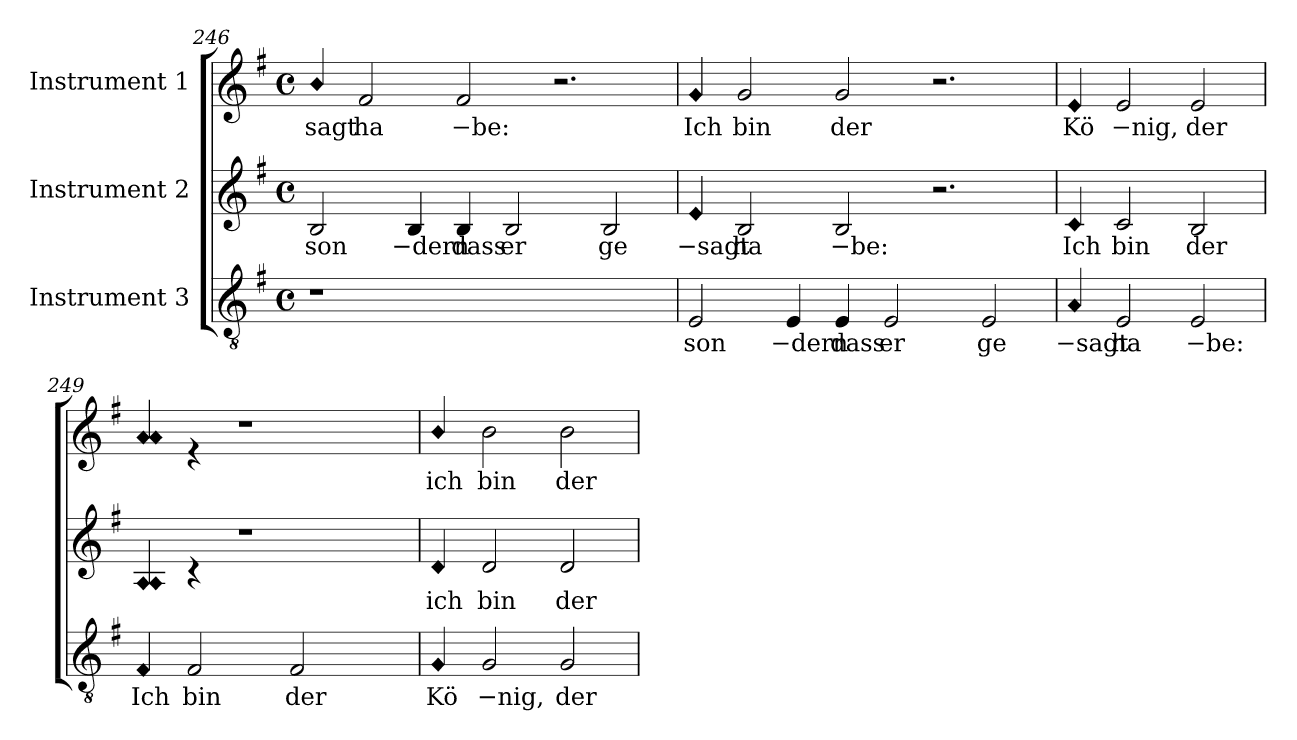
**kern	**text	**kern	**text	**kern	**text
*part3	*part3	*part2	*part2	*part1	*part1
*staff3	*staff3	*staff2	*staff2	*staff1	*staff1
*I"Instrument 3	*	*I"Instrument 2	*	*I"Instrument 1	*
!!LO:PB:g=z
*clefGv2	*	*clefG2	*	*clefG2	*
*k[f#]	*	*k[f#]	*	*k[f#]	*
*G:	*	*G:	*	*G:	*
*M4/4	*	*M4/4	*	*M4/4	*
*met(c)	*	*met(c)	*	*met(c)	*
=246	=246	=246	=246	=246	=246
!	!	!	!LO:LY:b:rj	!LO:N:head=diamond	!LO:LY:b:cj
1r	.	2B/	son	4b/	sagt
!	!	!	!	!	!LO:LY:b:cj
.	.	.	.	2f#/	ha
!	!	!	!LO:LY:b:rj	!	!
.	.	4B/	−dern	.	.
!	!	!	!LO:LY:b:rj	!	!LO:LY:b:cj
.	.	4B/	dass	2f#/	−be:
!	!	!	!LO:LY:b:rj	!	!
1ryy	.	2B/	er	.	.
.	.	.	.	2.r	.
!	!	!	!LO:LY:b:rj	!	!
.	.	2B/	ge	.	.
=247	=247	=247	=247	=247	=247
!	!LO:LY:b:cj	!LO:N:head=diamond	!LO:LY:b:rj	!LO:N:head=diamond	!LO:LY:b:cj
2E/	son	4e/	−sagt	4g/	Ich
!	!	!	!LO:LY:b:rj	!	!LO:LY:b:cj
.	.	2B/	ha	2g/	bin
!	!LO:LY:b:cj	!	!	!	!
4E/	−dern	.	.	.	.
!	!LO:LY:b:cj	!	!LO:LY:b:rj	!	!LO:LY:b:cj
4E/	dass	2B/	−be:	2g/	der
!	!LO:LY:b:cj	!	!	!	!
2E/	er	.	.	.	.
.	.	2.r	.	2.r	.
!	!LO:LY:b:cj	!	!	!	!
2E/	ge	.	.	.	.
=248	=248	=248	=248	=248	=248
!LO:N:head=diamond	!LO:LY:b:cj	!LO:N:head=diamond	!LO:LY:b:rj	!LO:N:head=diamond	!LO:LY:b:cj
4A/	−sagt	4c/	Ich	4e/	Kö
!	!LO:LY:b:cj	!	!LO:LY:b:rj	!	!LO:LY:b:cj
2E/	ha	2c/	bin	2e/	−nig,
!	!LO:LY:b:cj	!	!LO:LY:b:rj	!	!LO:LY:b:cj
2E/	−be:	2B/	der	2e/	der
=249	=249	=249	=249	=249	=249
!LO:N:head=diamond	!LO:LY:b:cj	!LO:N:n=1:head=diamond	!	!	!
!	!	!LO:N:n=2:head=diamond	!	!LO:N:n=1:head=diamond	!
!	!	!	!	!LO:N:n=2:head=diamond	!
4F#/	Ich	4A/ 4A/	.	4a/ 4a/	.
!	!LO:LY:b:cj	!	!	!	!
2F#/	bin	4rB	.	4rd	.
.	.	1r	.	1r	.
!	!LO:LY:b:cj	!	!	!	!
2F#/	der	.	.	.	.
4ryy	.	.	.	.	.
!!LO:LB:g=z
=250	=250	=250	=250	=250	=250
!LO:N:head=diamond	!LO:LY:b:cj	!LO:N:head=diamond	!LO:LY:b:rj	!LO:N:head=diamond	!LO:LY:b:cj
4G/	Kö	4d/	ich	4b/	ich
!	!LO:LY:b:cj	!	!LO:LY:b:rj	!	!LO:LY:b:cj
2G/	−nig,	2d/	bin	2b\	bin
!	!LO:LY:b:cj	!	!LO:LY:b:rj	!	!LO:LY:b:cj
2G/	der	2d/	der	2b\	der
=	=	=	=	=	=
*-	*-	*-	*-	*-	*-
